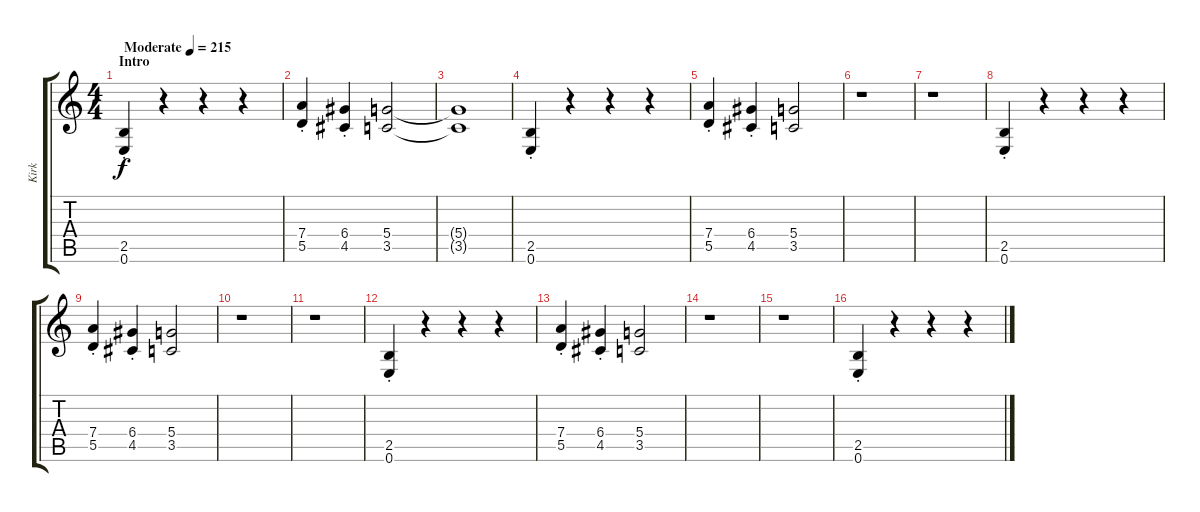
\track ("Kirk" "Kirk") {instrument overdrivenguitar}
\staff {score tabs}
\tuning (E4 B3 G3 D3 A2 E2) {hide}
\ts (4 4)
\section ("" "Intro")
\tempo (215 "Moderate")
\clef g2
\ks c
(2.5{st} 0.6{st}).4{dy f instrument overdrivenguitar} r.4 r.4 r.4 |
(7.4{st} 5.5{st}).4 (6.4{st} 4.5{st}).4 (5.4 3.5).2 |
(5.4{t} 3.5{t}).1 |
(2.5{st} 0.6{st}).4 r.4 r.4 r.4 |
(7.4{st} 5.5{st}).4 (6.4{st} 4.5{st}).4 (5.4 3.5).2 |
r.1 |
r.1 |
(2.5{st} 0.6{st}).4 r.4 r.4 r.4 |
(7.4{st} 5.5{st}).4 (6.4{st} 4.5{st}).4 (5.4 3.5).2 |
r.1 |
r.1 |
(2.5{st} 0.6{st}).4 r.4 r.4 r.4 |
(7.4{st} 5.5{st}).4 (6.4{st} 4.5{st}).4 (5.4 3.5).2 |
r.1 |
r.1 |
(2.5{st} 0.6{st}).4 r.4 r.4 r.4
